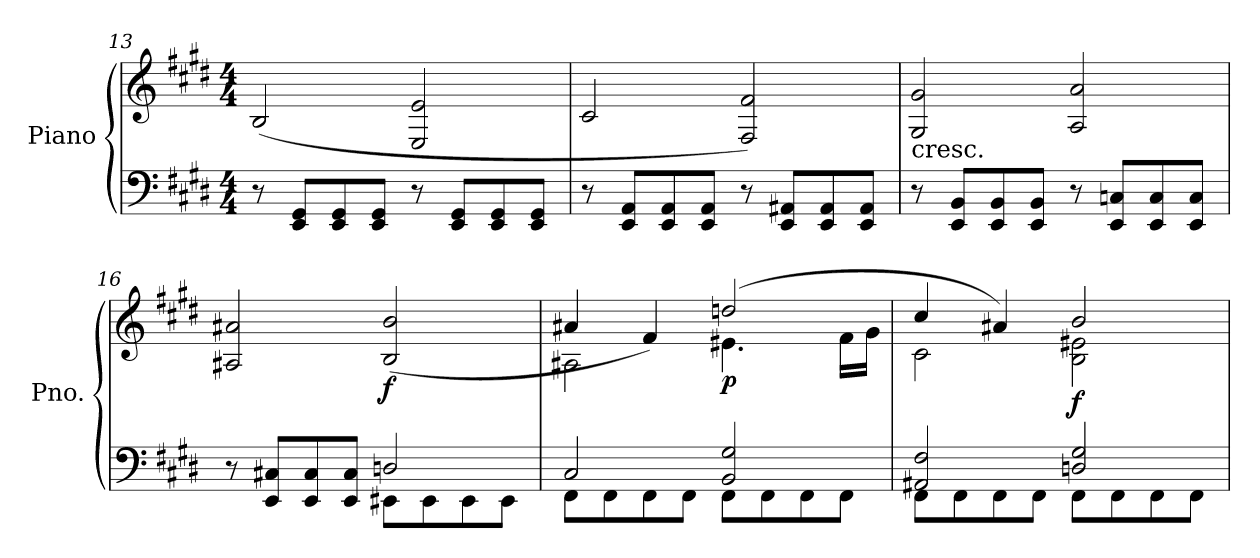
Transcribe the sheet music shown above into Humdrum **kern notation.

**kern	**kern	**dynam
*part1	*part1	*part1
*staff2	*staff1	*staff1/2
*I"Piano	*	*
*I'Pno.	*	*
*clefF4	*clefG2	*
*k[f#c#g#d#]	*k[f#c#g#d#]	*
*M4/4	*M4/4	*
=13	=13	=13
8r	(>2B/	.
8EE/ 8GG#/L	.	.
8EE/ 8GG#/	.	.
8EE/ 8GG#/J	.	.
8r	2E/ 2e/	.
8EE/ 8GG#/L	.	.
8EE/ 8GG#/	.	.
8EE/ 8GG#/J	.	.
=14	=14	=14
8r	2c#/	.
8EE/ 8AA/L	.	.
8EE/ 8AA/	.	.
8EE/ 8AA/J	.	.
8r	2F#/ 2f#/)	.
8EE/ 8AA#X/L	.	.
8EE/ 8AA#/	.	.
8EE/ 8AA#/J	.	.
!!LO:LB:g=z
=15	=15	=15
!	!LO:TX:b:t=cresc.	!
8r	2G#/ 2g#/	.
8EE/ 8BB/L	.	.
8EE/ 8BB/	.	.
8EE/ 8BB/J	.	.
8r	2A/ 2a/	.
8EE/ 8Cn/L	.	.
8EE/ 8C/	.	.
8EE/ 8C/J	.	.
=16	=16	=16
*^	*	*
8r	2ryy	2A#X/ 2a#X/	.
8EE/ 8C#X/L	.	.	.
8EE/ 8C#/	.	.	.
8EE/ 8C#/J	.	.	.
!	!	!	!LO:DY:b
8EE#X\L	2Dn/	(>2B/ 2b/	f
8EE#\	.	.	.
8EE#\	.	.	.
8EE#\J	.	.	.
=17	=17	=17	=17
*	*	*^	*
2C#/	8FF#\L	4a#X/	2A#X\	.
.	8FF#\	.	.	.
.	8FF#\	4f#/)	.	.
.	8FF#\J	.	.	.
!	!	!	!	!LO:DY:b
2BB/ 2G#/	8FF#\L	(>2ddn/	4.e#X\	p
.	8FF#\	.	.	.
.	8FF#\	.	.	.
.	8FF#\J	.	16f#\LL	.
.	.	.	16g#\JJ	.
!!LO:PB:g=z	!!
=18	=18	=18	=18	=18
2AA#X/ 2F#/	8FF#\L	4cc#/	2c#\	.
.	8FF#\	.	.	.
.	8FF#\	4a#X/)	.	.
.	8FF#\J	.	.	.
!	!	!	!	!LO:DY:b
2Dn/ 2G#/	8FF#\L	2b/	2B\ 2e#X\	f
.	8FF#\	.	.	.
.	8FF#\	.	.	.
.	8FF#\J	.	.	.
*v	*v	*	*	*
*	*v	*v	*
=	=	=
*-	*-	*-
